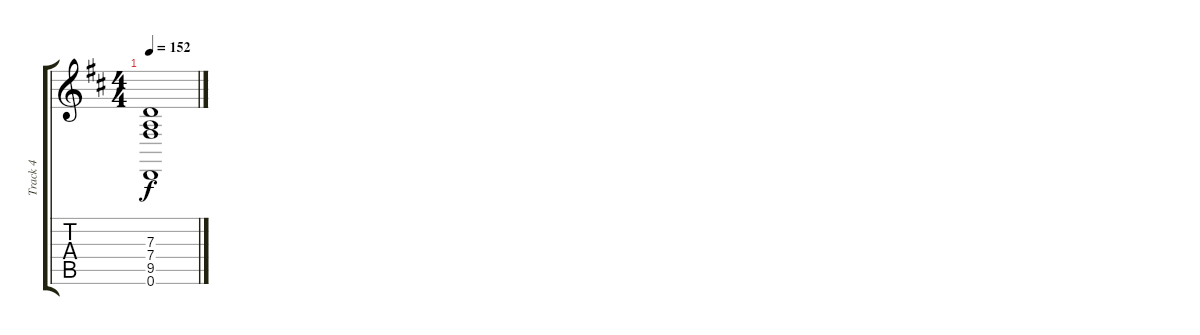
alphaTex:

\track ("Track 4" "Track 4") {instrument pad2warm}
\staff {score tabs}
\tuning (E4 B3 G3 D3 A2 D2) {hide}
\ts (4 4)
\tempo 152
\clef g2
\ks d
(7.3{t} 7.4{t} 9.5{t} 0.6{t}).1{dy f}
